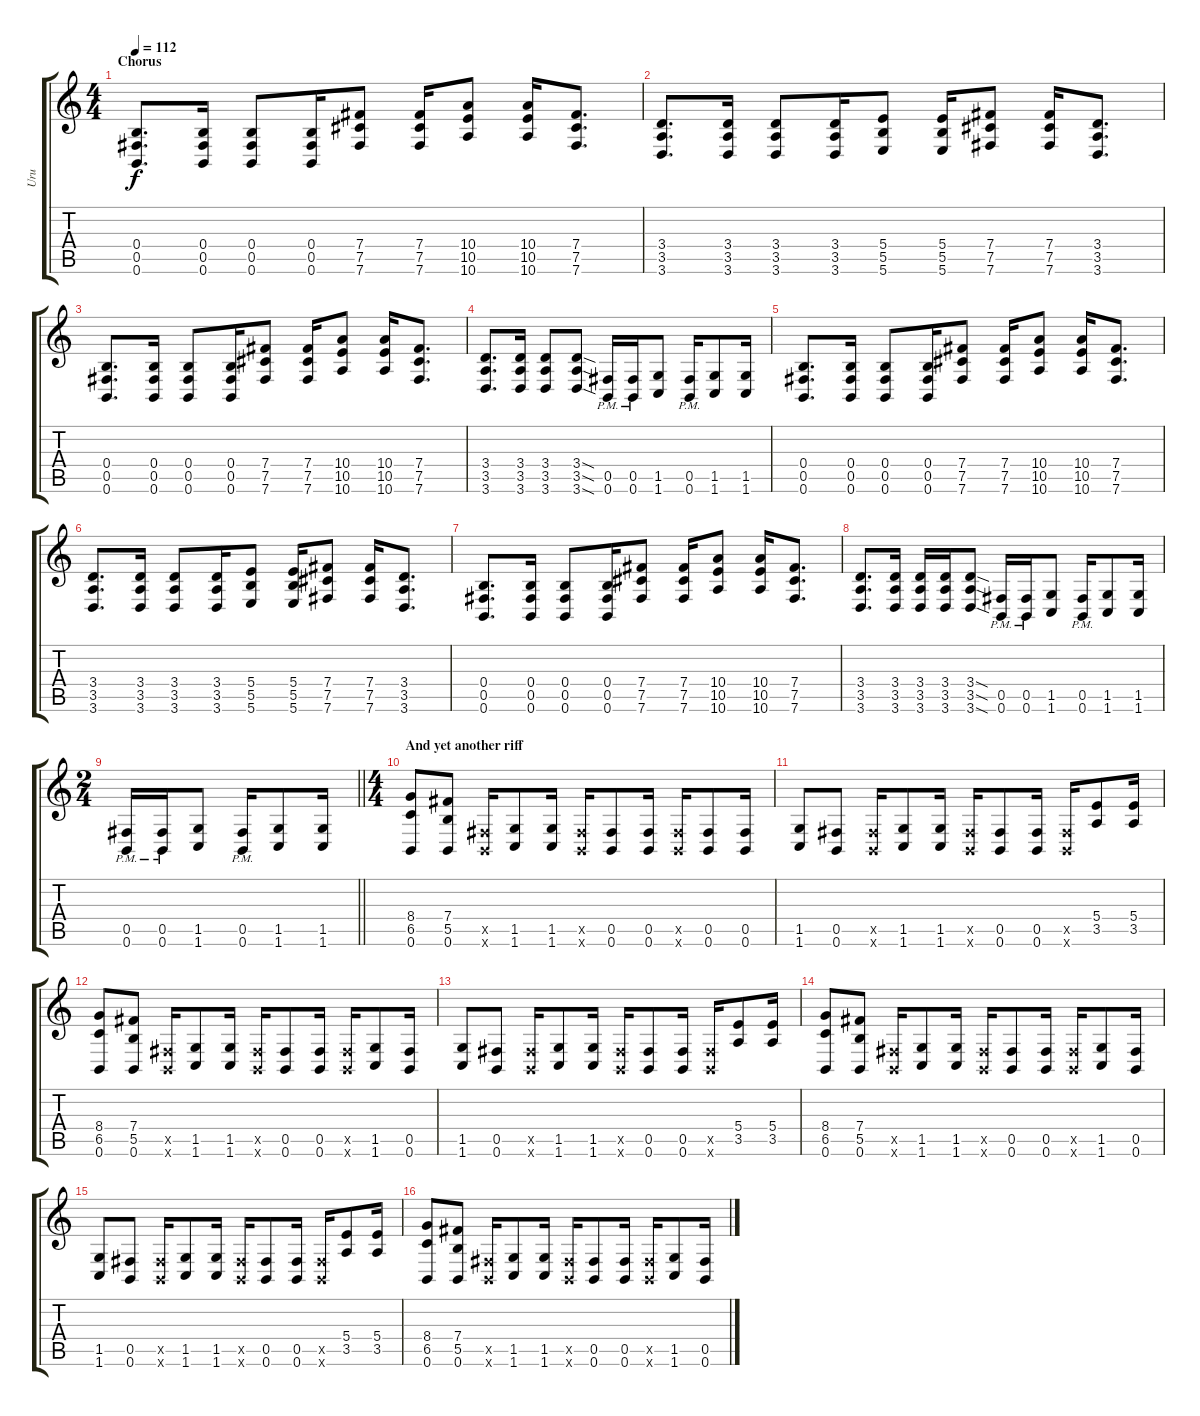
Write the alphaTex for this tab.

\track ("Uru" "Uru") {instrument overdrivenguitar}
\staff {score tabs}
\tuning (Db4 Ab3 E3 B2 Gb2 B1) {hide}
\ts (4 4)
\section ("" "Chorus")
\tempo 112
\clef g2
\ks c
(0.4 0.5 0.6).8{d dy f} (0.4 0.5 0.6).16 (0.4 0.5 0.6).8 (0.4 0.5 0.6).16 (7.4 7.5 7.6).8 (7.4 7.5 7.6).16 (10.4 10.5 10.6).8 (10.4 10.5 10.6).16 (7.4 7.5 7.6).8{d} |
(3.4 3.5 3.6).8{d} (3.4 3.5 3.6).16 (3.4 3.5 3.6).8 (3.4 3.5 3.6).16 (5.4 5.5 5.6).8 (5.4 5.5 5.6).16 (7.4 7.5 7.6).8 (7.4 7.5 7.6).16 (3.4 3.5 3.6).8{d} |
(0.4 0.5 0.6).8{d} (0.4 0.5 0.6).16 (0.4 0.5 0.6).8 (0.4 0.5 0.6).16 (7.4 7.5 7.6).8 (7.4 7.5 7.6).16 (10.4 10.5 10.6).8 (10.4 10.5 10.6).16 (7.4 7.5 7.6).8{d} |
(3.4 3.5 3.6).8{d} (3.4 3.5 3.6).16 (3.4 3.5 3.6).8 (3.4{sod} 3.5{sod} 3.6{sod}).8 (0.5{pm} 0.6{pm}).16 (0.5{pm} 0.6{pm}).16 (1.5 1.6).8 (0.5{pm} 0.6{pm}).16 (1.5 1.6).8 (1.5 1.6).16 |
(0.4 0.5 0.6).8{d} (0.4 0.5 0.6).16 (0.4 0.5 0.6).8 (0.4 0.5 0.6).16 (7.4 7.5 7.6).8 (7.4 7.5 7.6).16 (10.4 10.5 10.6).8 (10.4 10.5 10.6).16 (7.4 7.5 7.6).8{d} |
(3.4 3.5 3.6).8{d} (3.4 3.5 3.6).16 (3.4 3.5 3.6).8 (3.4 3.5 3.6).16 (5.4 5.5 5.6).8 (5.4 5.5 5.6).16 (7.4 7.5 7.6).8 (7.4 7.5 7.6).16 (3.4 3.5 3.6).8{d} |
(0.4 0.5 0.6).8{d} (0.4 0.5 0.6).16 (0.4 0.5 0.6).8 (0.4 0.5 0.6).16 (7.4 7.5 7.6).8 (7.4 7.5 7.6).16 (10.4 10.5 10.6).8 (10.4 10.5 10.6).16 (7.4 7.5 7.6).8{d} |
(3.4 3.5 3.6).8{d} (3.4 3.5 3.6).16 (3.4 3.5 3.6).16 (3.4 3.5 3.6).16 (3.4{sod} 3.5{sod} 3.6{sod}).8 (0.5{pm} 0.6{pm}).16 (0.5{pm} 0.6{pm}).16 (1.5 1.6).8 (0.5{pm} 0.6{pm}).16 (1.5 1.6).8 (1.5 1.6).16 |
\ts (2 4)
\barLineRight lightlight
(0.5{pm} 0.6{pm}).16 (0.5{pm} 0.6{pm}).16 (1.5 1.6).8 (0.5{pm} 0.6{pm}).16 (1.5 1.6).8 (1.5 1.6).16 |
\ts (4 4)
\section ("" "And yet another riff")
(8.4 6.5 0.6).8 (7.4 5.5 0.6).8 (0.5{x} 0.6{x}).16 (1.5 1.6).8 (1.5 1.6).16 (0.5{x} 0.6{x}).16 (0.5 0.6).8 (0.5 0.6).16 (0.5{x} 0.6{x}).16 (0.5 0.6).8 (0.5 0.6).16 |
(1.5 1.6).8 (0.5 0.6).8 (0.5{x} 0.6{x}).16 (1.5 1.6).8 (1.5 1.6).16 (0.5{x} 0.6{x}).16 (0.5 0.6).8 (0.5 0.6).16 (0.5{x} 0.6{x}).16 (5.4 3.5).8 (5.4 3.5).16 |
(8.4 6.5 0.6).8 (7.4 5.5 0.6).8 (0.5{x} 0.6{x}).16 (1.5 1.6).8 (1.5 1.6).16 (0.5{x} 0.6{x}).16 (0.5 0.6).8 (0.5 0.6).16 (0.5{x} 0.6{x}).16 (1.5 1.6).8 (0.5 0.6).16 |
(1.5 1.6).8 (0.5 0.6).8 (0.5{x} 0.6{x}).16 (1.5 1.6).8 (1.5 1.6).16 (0.5{x} 0.6{x}).16 (0.5 0.6).8 (0.5 0.6).16 (0.5{x} 0.6{x}).16 (5.4 3.5).8 (5.4 3.5).16 |
(8.4 6.5 0.6).8 (7.4 5.5 0.6).8 (0.5{x} 0.6{x}).16 (1.5 1.6).8 (1.5 1.6).16 (0.5{x} 0.6{x}).16 (0.5 0.6).8 (0.5 0.6).16 (0.5{x} 0.6{x}).16 (1.5 1.6).8 (0.5 0.6).16 |
(1.5 1.6).8 (0.5 0.6).8 (0.5{x} 0.6{x}).16 (1.5 1.6).8 (1.5 1.6).16 (0.5{x} 0.6{x}).16 (0.5 0.6).8 (0.5 0.6).16 (0.5{x} 0.6{x}).16 (5.4 3.5).8 (5.4 3.5).16 |
(8.4 6.5 0.6).8 (7.4 5.5 0.6).8 (0.5{x} 0.6{x}).16 (1.5 1.6).8 (1.5 1.6).16 (0.5{x} 0.6{x}).16 (0.5 0.6).8 (0.5 0.6).16 (0.5{x} 0.6{x}).16 (1.5 1.6).8 (0.5 0.6).16
